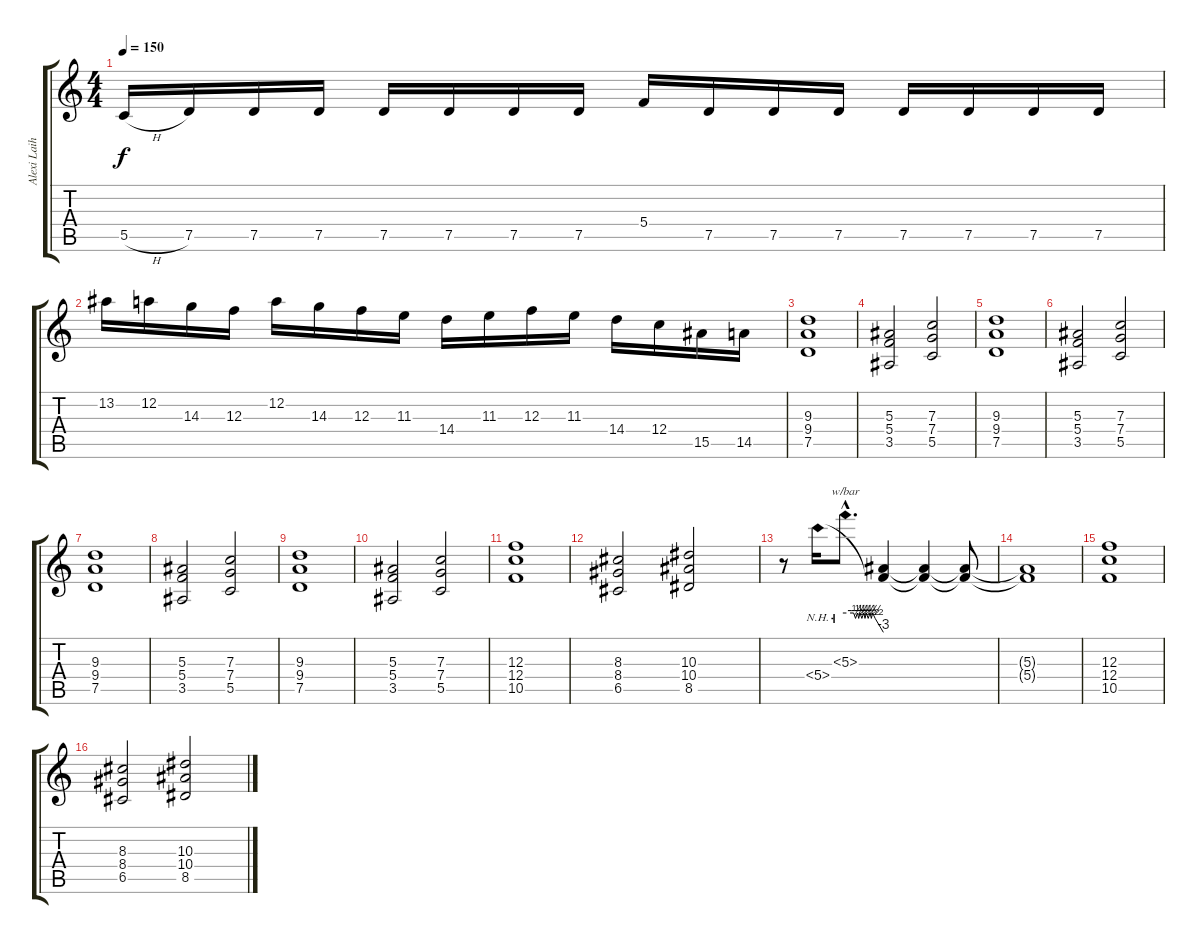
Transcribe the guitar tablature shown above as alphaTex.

\track ("Alexi Laiho" "Alexi Laih") {instrument distortionguitar}
\staff {score tabs}
\tuning (D4 A3 F3 C3 G2 D2) {hide}
\ts (4 4)
\tempo 150
\clef g2
\ks c
5.5{h}.16{dy f} 7.5.16 7.5.16 7.5.16 7.5.16 7.5.16 7.5.16 7.5.16 5.4.16 7.5.16 7.5.16 7.5.16 7.5.16 7.5.16 7.5.16 7.5.16 |
13.2.16 12.2.16 14.3.16 12.3.16 12.2.16 14.3.16 12.3.16 11.3.16 14.4.16 11.3.16 12.3.16 11.3.16 14.4.16 12.4.16 15.5.16 14.5.16 |
(9.3 9.4 7.5).1 |
(5.3 5.4 3.5).2 (7.3 7.4 5.5).2 |
(9.3 9.4 7.5).1 |
(5.3 5.4 3.5).2 (7.3 7.4 5.5).2 |
(9.3 9.4 7.5).1 |
(5.3 5.4 3.5).2 (7.3 7.4 5.5).2 |
(9.3 9.4 7.5).1 |
(5.3 5.4 3.5).2 (7.3 7.4 5.5).2 |
(12.3 12.4 10.5).1 |
(8.3 8.4 6.5).2 (10.3 10.4 8.5).2 |
r.8 5.4{nh}.16 5.3{nh hac}.8{d tbe (custom default 0 0 13 0 16 -2 19 0 21 -2 23 0 26 -2 29 0 31 -2 33 0 36 -2 39 0 41 -2 43 0 47 -2 60 -12)} (5.3{t} 5.4{t}).4 (5.3{t} 5.4{t}).4 (5.3{t} 5.4{t}).8 |
(5.3{t} 5.4{t}).1 |
(12.3 12.4 10.5).1 |
(8.3 8.4 6.5).2 (10.3 10.4 8.5).2
